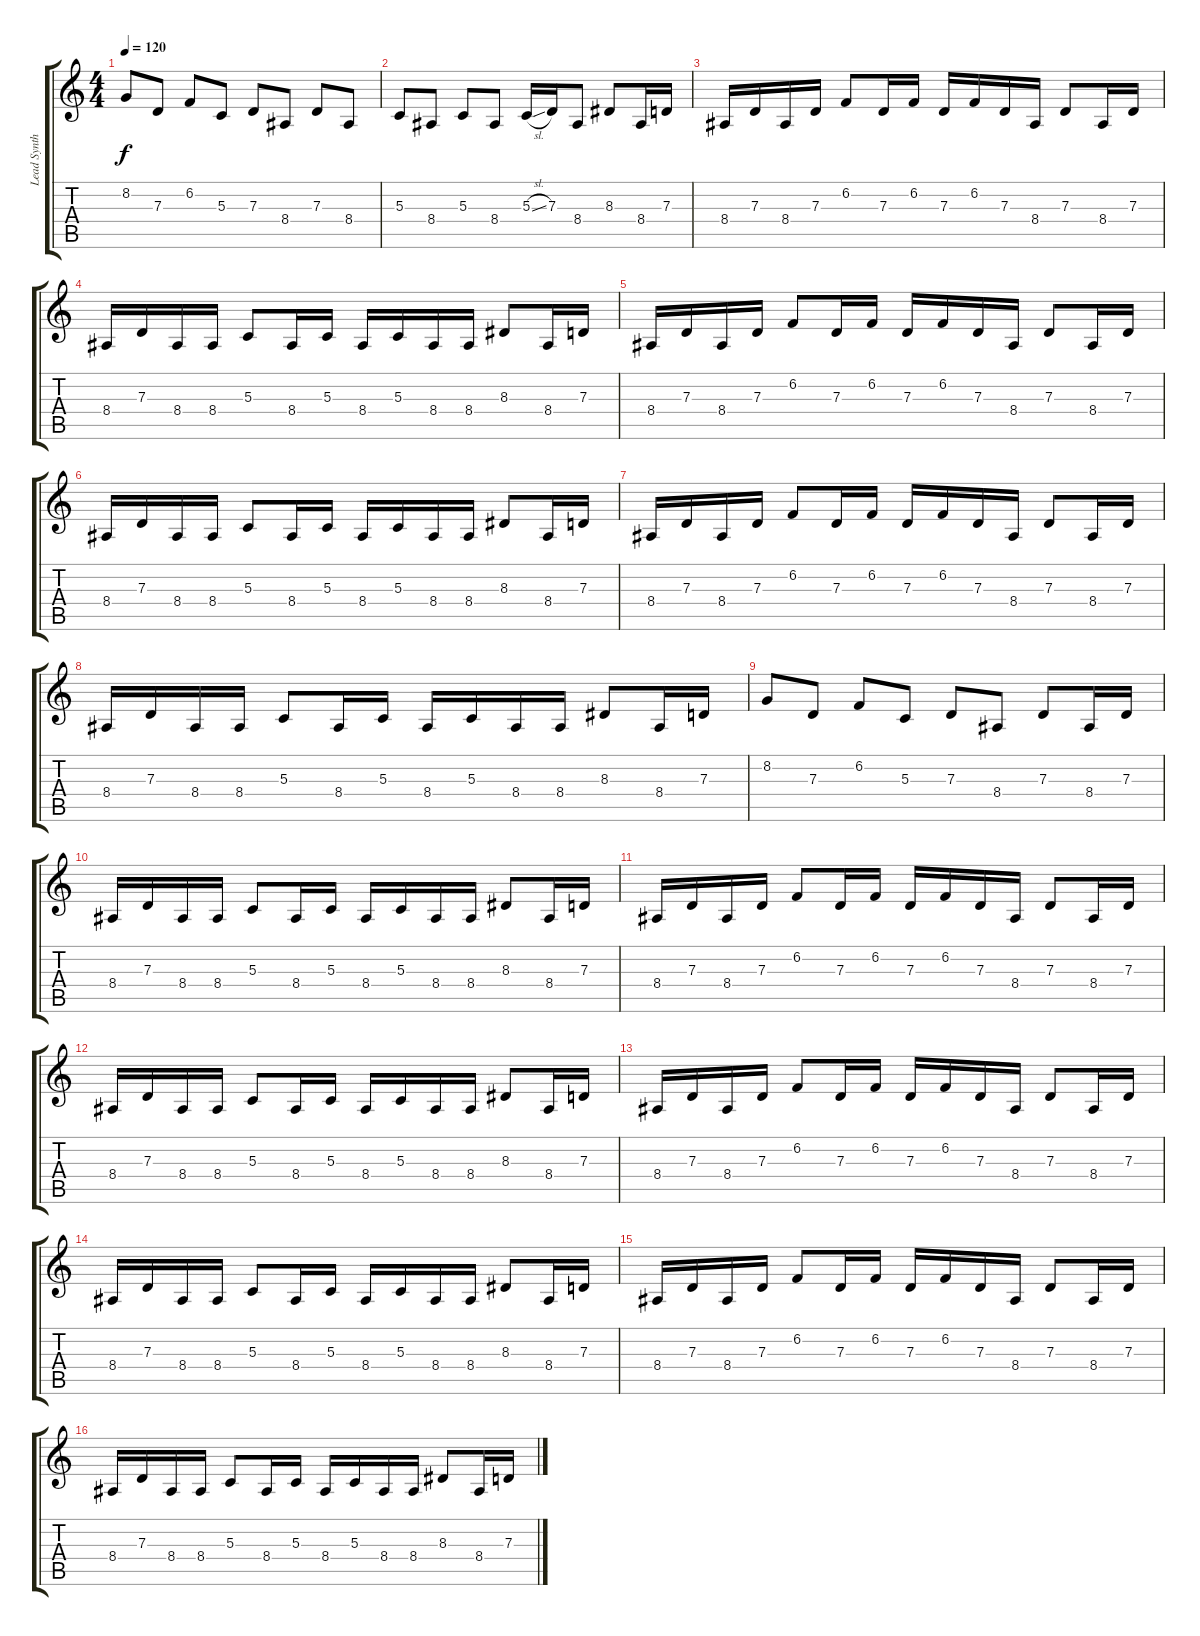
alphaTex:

\track ("Lead Synth Left Ch." "Lead Synth") {instrument churchorgan}
\staff {score tabs}
\tuning (E4 B3 G3 D3 A2 E2) {hide}
\ts (4 4)
\tempo 120
\clef g2
\ks c
8.2.8{dy f volume 16} 7.3.8 6.2.8 5.3.8 7.3.8 8.4.8 7.3.8 8.4.8 |
5.3.8 8.4.8 5.3.8 8.4.8 5.3{sl}.16 7.3.16 8.4.8 8.3.8 8.4.16 7.3.16 |
8.4.16 7.3.16 8.4.16 7.3.16 6.2.8 7.3.16 6.2.16 7.3.16 6.2.16 7.3.16 8.4.16 7.3.8 8.4.16 7.3.16 |
8.4.16 7.3.16 8.4.16 8.4.16 5.3.8 8.4.16 5.3.16 8.4.16 5.3.16 8.4.16 8.4.16 8.3.8 8.4.16 7.3.16 |
8.4.16 7.3.16 8.4.16 7.3.16 6.2.8 7.3.16 6.2.16 7.3.16 6.2.16 7.3.16 8.4.16 7.3.8 8.4.16 7.3.16 |
8.4.16 7.3.16 8.4.16 8.4.16 5.3.8 8.4.16 5.3.16 8.4.16 5.3.16 8.4.16 8.4.16 8.3.8 8.4.16 7.3.16 |
8.4.16 7.3.16 8.4.16 7.3.16 6.2.8 7.3.16 6.2.16 7.3.16 6.2.16 7.3.16 8.4.16 7.3.8 8.4.16 7.3.16 |
8.4.16 7.3.16 8.4.16 8.4.16 5.3.8 8.4.16 5.3.16 8.4.16 5.3.16 8.4.16 8.4.16 8.3.8 8.4.16 7.3.16 |
8.2.8{volume 16} 7.3.8 6.2.8 5.3.8 7.3.8 8.4.8 7.3.8 8.4.16 7.3.16 |
8.4.16 7.3.16 8.4.16 8.4.16 5.3.8 8.4.16 5.3.16 8.4.16 5.3.16 8.4.16 8.4.16 8.3.8 8.4.16 7.3.16 |
8.4.16 7.3.16 8.4.16 7.3.16 6.2.8 7.3.16 6.2.16 7.3.16 6.2.16 7.3.16 8.4.16 7.3.8 8.4.16 7.3.16 |
8.4.16 7.3.16 8.4.16 8.4.16 5.3.8 8.4.16 5.3.16 8.4.16 5.3.16 8.4.16 8.4.16 8.3.8 8.4.16 7.3.16 |
8.4.16 7.3.16 8.4.16 7.3.16 6.2.8 7.3.16 6.2.16 7.3.16 6.2.16 7.3.16 8.4.16 7.3.8 8.4.16 7.3.16 |
8.4.16 7.3.16 8.4.16 8.4.16 5.3.8 8.4.16 5.3.16 8.4.16 5.3.16 8.4.16 8.4.16 8.3.8 8.4.16 7.3.16 |
8.4.16 7.3.16 8.4.16 7.3.16 6.2.8 7.3.16 6.2.16 7.3.16 6.2.16 7.3.16 8.4.16 7.3.8 8.4.16 7.3.16 |
8.4.16 7.3.16 8.4.16 8.4.16 5.3.8 8.4.16 5.3.16 8.4.16 5.3.16 8.4.16 8.4.16 8.3.8 8.4.16 7.3.16
